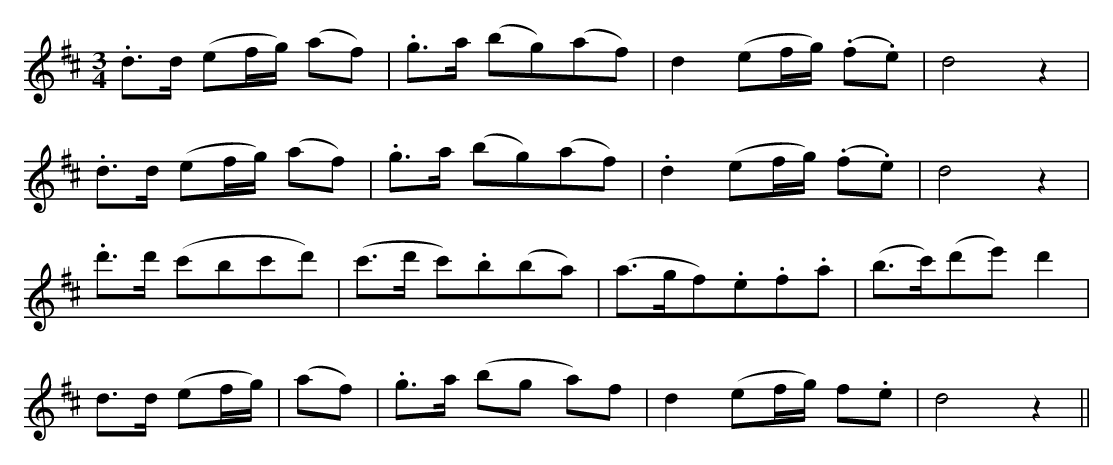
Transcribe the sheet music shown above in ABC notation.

X:1
M:3/4
K:D
.d>d (ef/g/) (af)|.g>a (bg)(af)|d2 (ef/g/) (.f.e)|d4 z2|
.d>d (ef/g/) (af)|.g>a (bg)(af)|.d2 (ef/g/) (.f.e)|d4 z2|
.d'>d' (c'bc'd')|(c'>d' c').b(ba)|(a>gf).e.f.a|(b>c')(d'e') d'2|
d>d (ef/g/)|(af)|.g>a (bg a)f|d2 (ef/g/) f.e|d4 z2||
